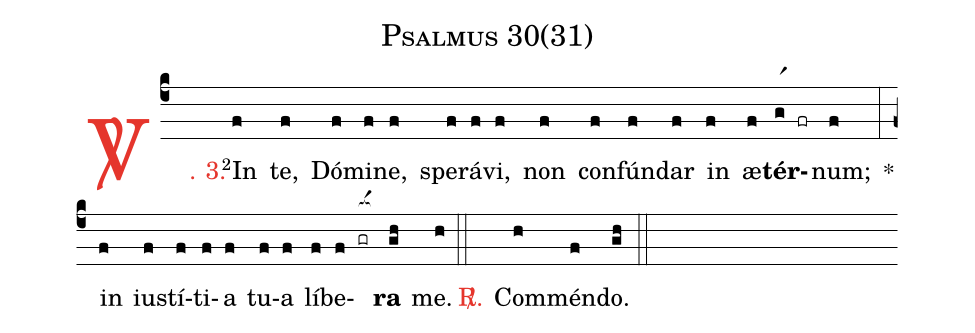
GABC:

name: Psalmus 30(31);
%%
(c4)

<c><sp>V/</sp>. 3.</c>() <v>\VSup{2}</v>In(f) te,(f) Dó(f)mi(f)ne,(f) spe(f)rá(f)vi,(f) non(f) con(f)fún(f)dar(f) in(f) æ(f)<b>tér</b>(gr1 fr)num;(f) *(:) in(f) iu(f)stí(f)ti(f)a(f) tu(f)a(f) lí(f)be(f)<nlba>(gr[ocba:1{])<b>ra</b>(gh[ocba:0}]) me.</nlba>(h)

(::)

<nlba><c><sp>R/</sp>.</c>() Com</nlba>(h)mén(f)do.(gh)

(::)
